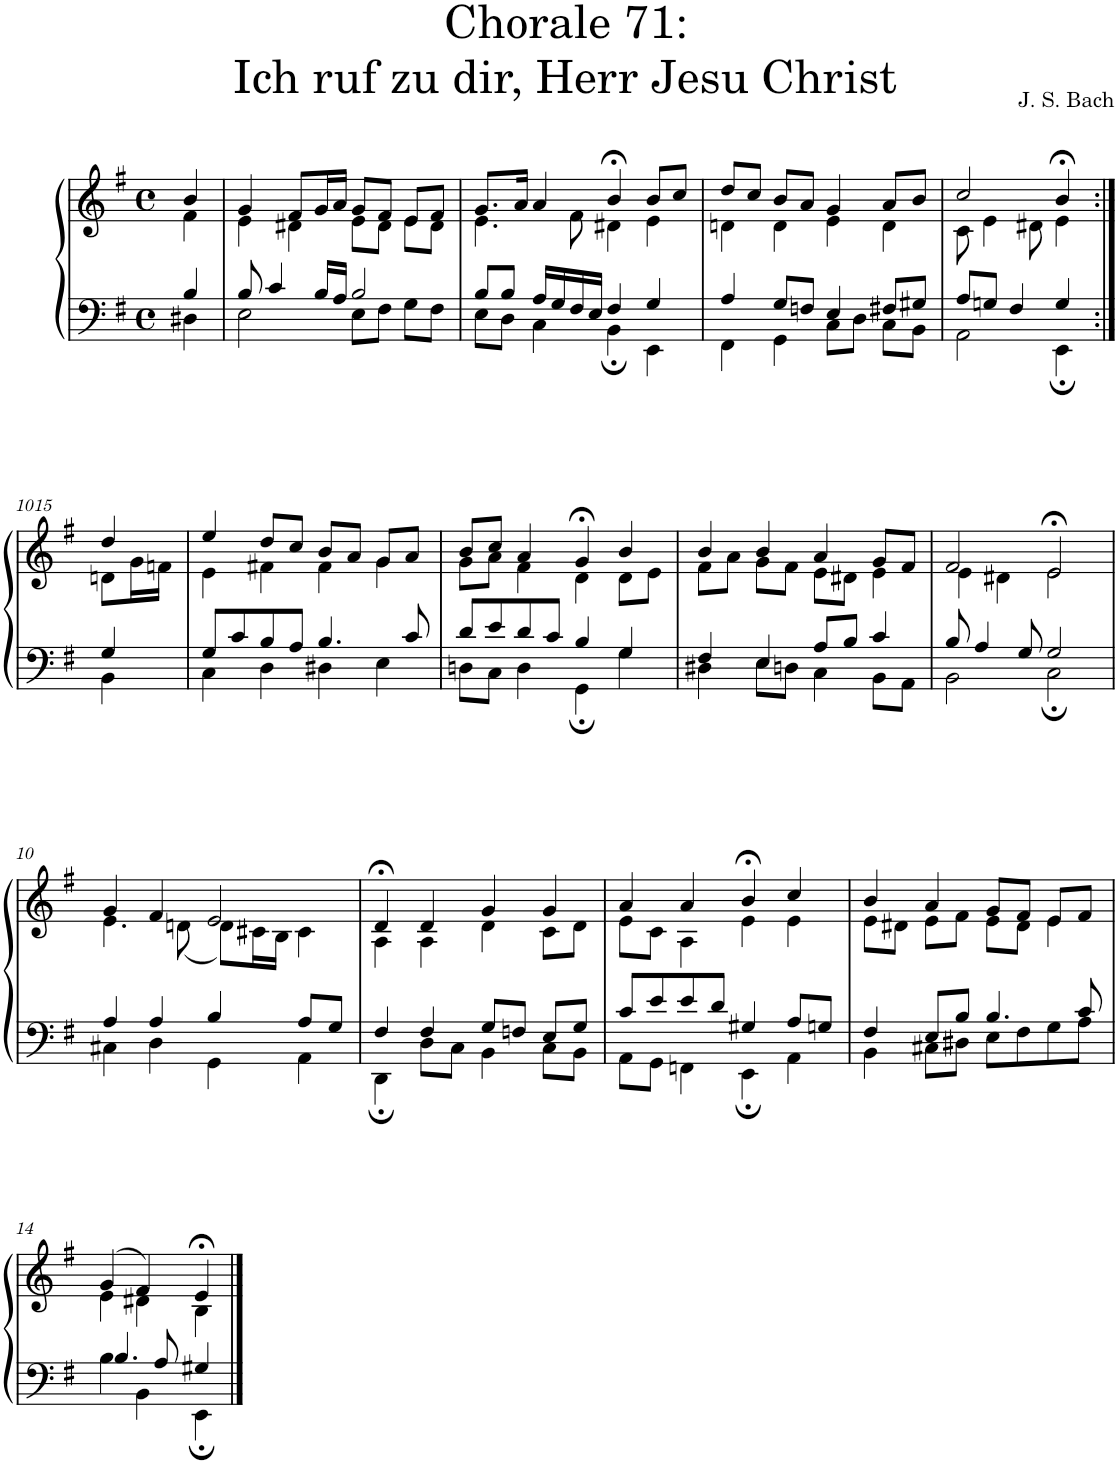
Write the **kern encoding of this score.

**kern	**kern
*part1	*part1
*staff2	*staff1
*I"S,A	*
*clefF4	*clefG2
*k[f#]	*k[f#]
*M4/4	*M4/4
*met(c)	*met(c)
=	=
*^	*^
4B/	4D#X\	4b/	4f#\
=1	=1	=1	=1
8B/	2E\	4g/	4e\
4c/	.	.	.
.	.	8f#/L	4d#X\
16B/LL	.	16g/L	.
16A/JJ	.	16a/JJ	.
2B/	8E\L	8g/L	8e\L
.	8F#\J	8f#/J	8d#\J
.	8G\L	8e/L	8e\L
.	8F#\J	8f#/J	8d#\J
=2	=2	=2	=2
8B/L	8E\L	8.g/L	4.e\
8B/J	8D\J	.	.
.	.	16a/Jk	.
16A/LL	4C\	4a/	.
16G/	.	.	.
16F#/	.	.	8f#\
16E/JJ	.	.	.
4F#/	4BB;\	4b;</	4d#X\
4G/	4EE\	8b/L	4e\
.	.	8cc/J	.
=3	=3	=3	=3
4A/	4FF#\	8dd/L	4dn\
.	.	8cc/J	.
8G/L	4GG\	8b/L	4d\
8Fn/J	.	8a/J	.
4E/	8C\L	4g/	4e\
.	8D\J	.	.
8F#X/L	8C\L	8a/L	4d\
8G#X/J	8BB\J	8b/J	.
=1014	=1014	=1014	=1014
8A/L	2AA\	2cc/	8c\
8Gn/J	.	.	4e\
4F#/	.	.	.
.	.	.	8d#X\
4G/	4EE;\	4b;</	4e\
!!LO:LB:g=z	!!
=1015:|!	=1015:|!	=1015:|!	=1015:|!
4G/	4BB\	4dd/	8dn\L
.	.	.	16g\L
.	.	.	16fn\JJ
=6	=6	=6	=6
8G/L	4C\	4ee/	4e\
8c/	.	.	.
8B/	4D\	8dd/L	4f#X\
8A/J	.	8cc/J	.
4.B/	4D#X\	8b/L	4f#\
.	.	8a/J	.
.	4E\	8g/L	4g\
8c/	.	8a/J	.
=7	=7	=7	=7
8d/L	8Dn\L	8b/L	8g\L
8e/	8C\J	8cc/J	8a\J
8d/	4D\	4a/	4f#\
8c/J	.	.	.
4B/	4GG;\	4g;</	4d\
4G/	4G\	4b/	8d\L
.	.	.	8e\J
=8	=8	=8	=8
4F#/	4D#X\	4b/	8f#\L
.	.	.	8a\J
4E/	8E\L	4b/	8g\L
.	8Dn\J	.	8f#\J
8A/L	4C\	4a/	8e\L
8B/J	.	.	8d#X\J
4c/	8BB\L	8g/L	4e\
.	8AA\J	8f#/J	.
=9	=9	=9	=9
8B/	2BB\	2f#/	4e\
4A/	.	.	.
.	.	.	4d#X\
8G/	.	.	.
2G/	2C;\	2e/	2e;<\
!!LO:LB:g=z	!!
=10	=10	=10	=10
4A/	4C#X\	4g/	4.e\
4A/	4D\	4f#/	.
.	.	.	(<8dn\
4B/	4GG\	2e/	8d\L)
.	.	.	16c#X\L
.	.	.	16B\JJ
8A/L	4AA\	.	4c#\
8G/J	.	.	.
=11	=11	=11	=11
4F#/	4DD;\	4d;</	4A\
4F#/	8D\L	4d/	4A\
.	8C\J	.	.
8G/L	4BB\	4g/	4d\
8Fn/J	.	.	.
8E/L	8C\L	4g/	8c\L
8G/J	8BB\J	.	8d\J
=12	=12	=12	=12
8c/L	8AA\L	4a/	8e\L
8e/	8GG\J	.	8c\J
8e/	4FFn\	4a/	4A\
8d/J	.	.	.
4G#X/	4EE;\	4b;</	4e\
8A/L	4AA\	4cc/	4e\
8Gn/J	.	.	.
=13	=13	=13	=13
4F#/	4BB\	4b/	8e\L
.	.	.	8d#X\J
8E/L	8C#X\L	4a/	8e\L
8B/J	8D#X\J	.	8f#\J
4.B/	8E\L	8g/L	8e\L
.	8F#\	8f#/J	8d#\J
.	8G\	8e/L	4e\
8c/	8A\J	8f#/J	.
!!LO:LB:g=z	!!
=14	=14	=14	=14
4.B/	4B\	(>4g/	4e\
.	4BB\	4f#/)	4d#X\
8A/	.	.	.
4G#X/	4EE;\	4e;</	4B\
*v	*v	*	*
*	*v	*v
==	==
*-	*-
